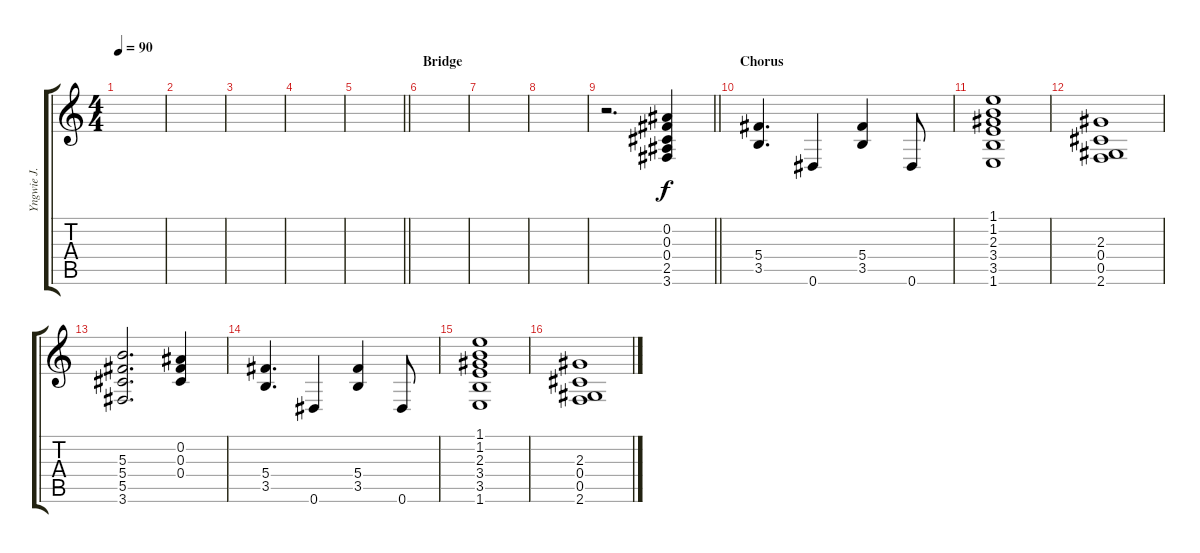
\track ("Yngwie J. Malmsteen" "Yngwie J. ") {instrument distortionguitar}
\staff {score tabs}
\tuning (Eb4 Bb3 Gb3 Db3 Ab2 Eb2) {hide}
\ts (4 4)
\tempo 90
\clef g2
\ks c
|
|
|
|
\barLineRight lightlight
|
\section ("" "Bridge")
|
|
|
\barLineRight lightlight
r.2{d} (0.2 0.3 0.4 2.5 3.6).4 |
\section ("" "Chorus")
(5.4 3.5).4{d} 0.6.4 (5.4 3.5).4 0.6.8 |
(1.1 1.2 2.3 3.4 3.5 1.6).1 |
(2.3 0.4 0.5 2.6).1 |
(5.3 5.4 5.5 3.6).2{d} (0.2 0.3 0.4).4 |
(5.4 3.5).4{d} 0.6.4 (5.4 3.5).4 0.6.8 |
(1.1 1.2 2.3 3.4 3.5 1.6).1 |
(2.3 0.4 0.5 2.6).1
